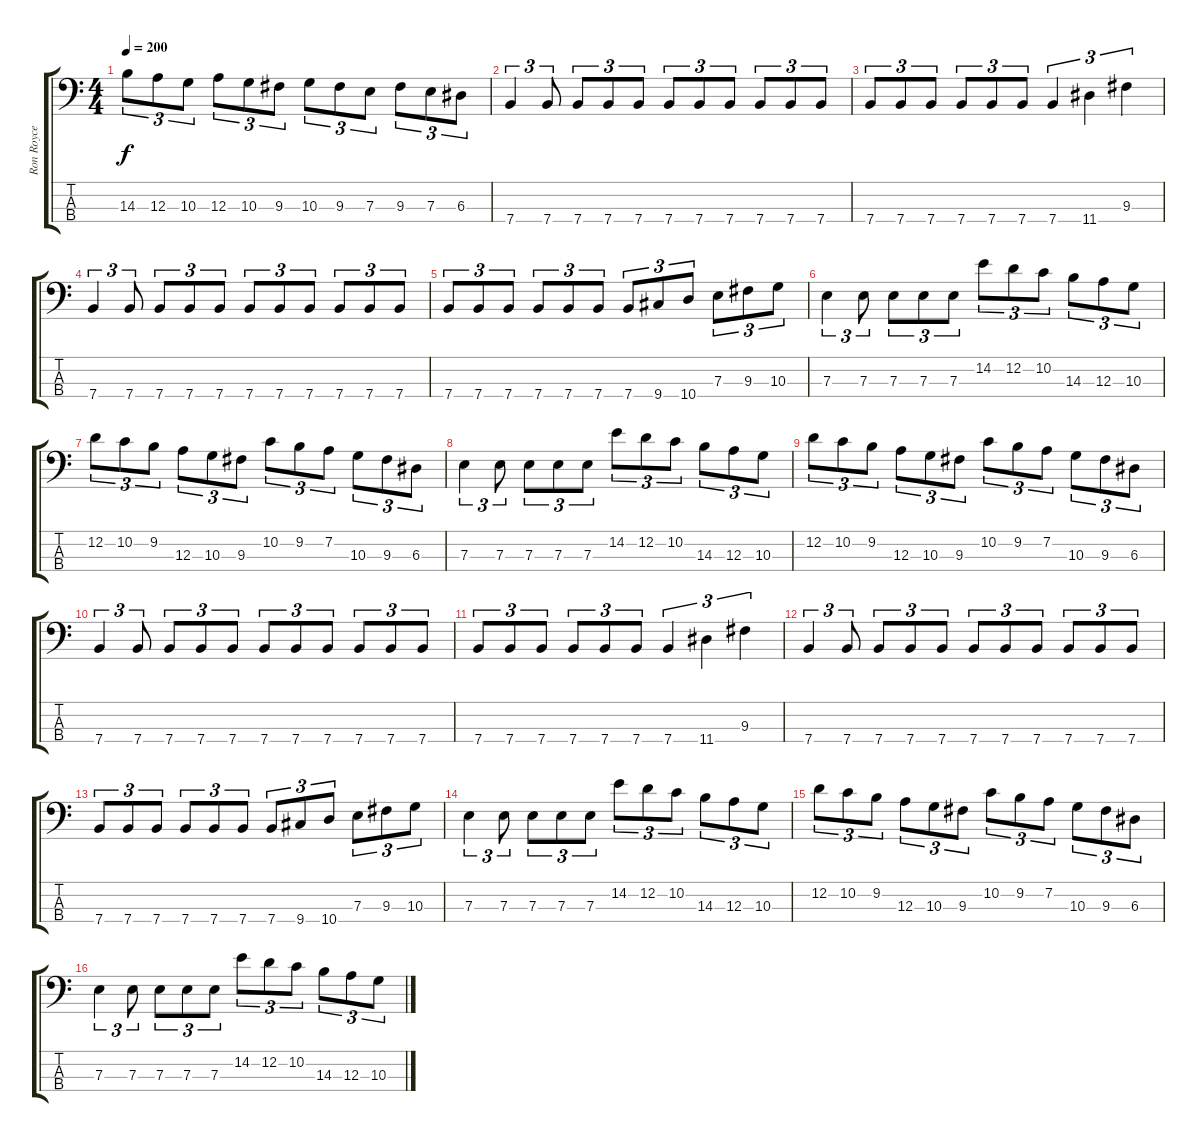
\track ("Ron Royce (BASS)" "Ron Royce ") {instrument electricbassfinger}
\staff {score tabs}
\tuning (G2 D2 A1 E1) {hide}
\ts (4 4)
\tempo 200
\clef f4
\ks c
14.3.8{tu (3 2) dy f} 12.3.8{tu (3 2)} 10.3.8{tu (3 2)} 12.3.8{tu (3 2)} 10.3.8{tu (3 2)} 9.3.8{tu (3 2)} 10.3.8{tu (3 2)} 9.3.8{tu (3 2)} 7.3.8{tu (3 2)} 9.3.8{tu (3 2)} 7.3.8{tu (3 2)} 6.3.8{tu (3 2)} |
7.4.4{tu (3 2)} 7.4.8{tu (3 2)} 7.4.8{tu (3 2)} 7.4.8{tu (3 2)} 7.4.8{tu (3 2)} 7.4.8{tu (3 2)} 7.4.8{tu (3 2)} 7.4.8{tu (3 2)} 7.4.8{tu (3 2)} 7.4.8{tu (3 2)} 7.4.8{tu (3 2)} |
7.4.8{tu (3 2)} 7.4.8{tu (3 2)} 7.4.8{tu (3 2)} 7.4.8{tu (3 2)} 7.4.8{tu (3 2)} 7.4.8{tu (3 2)} 7.4.4{tu (3 2)} 11.4.4{tu (3 2)} 9.3.4{tu (3 2)} |
7.4.4{tu (3 2)} 7.4.8{tu (3 2)} 7.4.8{tu (3 2)} 7.4.8{tu (3 2)} 7.4.8{tu (3 2)} 7.4.8{tu (3 2)} 7.4.8{tu (3 2)} 7.4.8{tu (3 2)} 7.4.8{tu (3 2)} 7.4.8{tu (3 2)} 7.4.8{tu (3 2)} |
7.4.8{tu (3 2)} 7.4.8{tu (3 2)} 7.4.8{tu (3 2)} 7.4.8{tu (3 2)} 7.4.8{tu (3 2)} 7.4.8{tu (3 2)} 7.4.8{tu (3 2)} 9.4.8{tu (3 2)} 10.4.8{tu (3 2)} 7.3.8{tu (3 2)} 9.3.8{tu (3 2)} 10.3.8{tu (3 2)} |
7.3.4{tu (3 2)} 7.3.8{tu (3 2)} 7.3.8{tu (3 2)} 7.3.8{tu (3 2)} 7.3.8{tu (3 2)} 14.2.8{tu (3 2)} 12.2.8{tu (3 2)} 10.2.8{tu (3 2)} 14.3.8{tu (3 2)} 12.3.8{tu (3 2)} 10.3.8{tu (3 2)} |
12.2.8{tu (3 2)} 10.2.8{tu (3 2)} 9.2.8{tu (3 2)} 12.3.8{tu (3 2)} 10.3.8{tu (3 2)} 9.3.8{tu (3 2)} 10.2.8{tu (3 2)} 9.2.8{tu (3 2)} 7.2.8{tu (3 2)} 10.3.8{tu (3 2)} 9.3.8{tu (3 2)} 6.3.8{tu (3 2)} |
7.3.4{tu (3 2)} 7.3.8{tu (3 2)} 7.3.8{tu (3 2)} 7.3.8{tu (3 2)} 7.3.8{tu (3 2)} 14.2.8{tu (3 2)} 12.2.8{tu (3 2)} 10.2.8{tu (3 2)} 14.3.8{tu (3 2)} 12.3.8{tu (3 2)} 10.3.8{tu (3 2)} |
12.2.8{tu (3 2)} 10.2.8{tu (3 2)} 9.2.8{tu (3 2)} 12.3.8{tu (3 2)} 10.3.8{tu (3 2)} 9.3.8{tu (3 2)} 10.2.8{tu (3 2)} 9.2.8{tu (3 2)} 7.2.8{tu (3 2)} 10.3.8{tu (3 2)} 9.3.8{tu (3 2)} 6.3.8{tu (3 2)} |
7.4.4{tu (3 2)} 7.4.8{tu (3 2)} 7.4.8{tu (3 2)} 7.4.8{tu (3 2)} 7.4.8{tu (3 2)} 7.4.8{tu (3 2)} 7.4.8{tu (3 2)} 7.4.8{tu (3 2)} 7.4.8{tu (3 2)} 7.4.8{tu (3 2)} 7.4.8{tu (3 2)} |
7.4.8{tu (3 2)} 7.4.8{tu (3 2)} 7.4.8{tu (3 2)} 7.4.8{tu (3 2)} 7.4.8{tu (3 2)} 7.4.8{tu (3 2)} 7.4.4{tu (3 2)} 11.4.4{tu (3 2)} 9.3.4{tu (3 2)} |
7.4.4{tu (3 2)} 7.4.8{tu (3 2)} 7.4.8{tu (3 2)} 7.4.8{tu (3 2)} 7.4.8{tu (3 2)} 7.4.8{tu (3 2)} 7.4.8{tu (3 2)} 7.4.8{tu (3 2)} 7.4.8{tu (3 2)} 7.4.8{tu (3 2)} 7.4.8{tu (3 2)} |
7.4.8{tu (3 2)} 7.4.8{tu (3 2)} 7.4.8{tu (3 2)} 7.4.8{tu (3 2)} 7.4.8{tu (3 2)} 7.4.8{tu (3 2)} 7.4.8{tu (3 2)} 9.4.8{tu (3 2)} 10.4.8{tu (3 2)} 7.3.8{tu (3 2)} 9.3.8{tu (3 2)} 10.3.8{tu (3 2)} |
7.3.4{tu (3 2)} 7.3.8{tu (3 2)} 7.3.8{tu (3 2)} 7.3.8{tu (3 2)} 7.3.8{tu (3 2)} 14.2.8{tu (3 2)} 12.2.8{tu (3 2)} 10.2.8{tu (3 2)} 14.3.8{tu (3 2)} 12.3.8{tu (3 2)} 10.3.8{tu (3 2)} |
12.2.8{tu (3 2)} 10.2.8{tu (3 2)} 9.2.8{tu (3 2)} 12.3.8{tu (3 2)} 10.3.8{tu (3 2)} 9.3.8{tu (3 2)} 10.2.8{tu (3 2)} 9.2.8{tu (3 2)} 7.2.8{tu (3 2)} 10.3.8{tu (3 2)} 9.3.8{tu (3 2)} 6.3.8{tu (3 2)} |
7.3.4{tu (3 2)} 7.3.8{tu (3 2)} 7.3.8{tu (3 2)} 7.3.8{tu (3 2)} 7.3.8{tu (3 2)} 14.2.8{tu (3 2)} 12.2.8{tu (3 2)} 10.2.8{tu (3 2)} 14.3.8{tu (3 2)} 12.3.8{tu (3 2)} 10.3.8{tu (3 2)}
